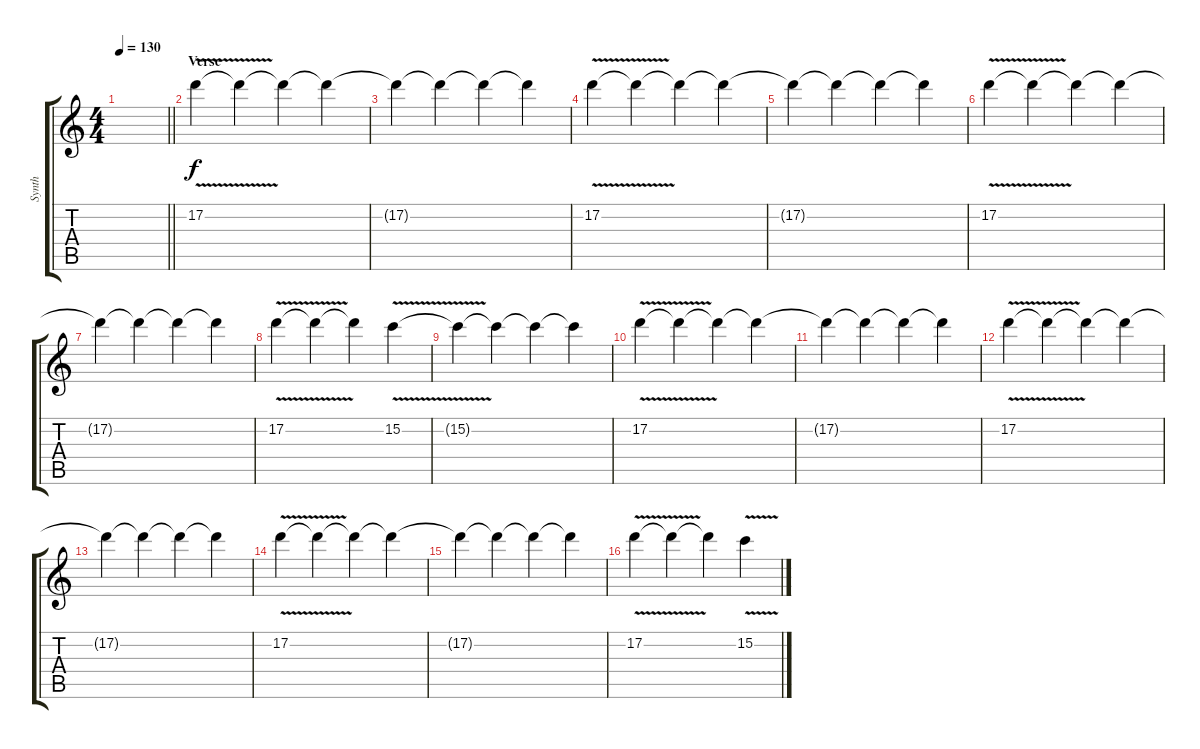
\track ("Synth" "Synth") {instrument electricguitarclean}
\staff {score tabs}
\tuning (D4 A3 F3 C3 G2 C2) {hide}
\ts (4 4)
\tempo 130
\clef g2
\barLineRight lightlight
\ks c
|
\section ("" "Verse")
17.2{v}.4 17.2{t}.4 17.2{t}.4 17.2{t}.4 |
17.2{t}.4 17.2{t}.4 17.2{t}.4 17.2{t}.4 |
17.2{v}.4 17.2{t}.4 17.2{t}.4 17.2{t}.4 |
17.2{t}.4 17.2{t}.4 17.2{t}.4 17.2{t}.4 |
17.2{v}.4 17.2{t}.4 17.2{t}.4 17.2{t}.4 |
17.2{t}.4 17.2{t}.4 17.2{t}.4 17.2{t}.4 |
17.2{v}.4 17.2{t}.4 17.2{t}.4 15.2{v}.4 |
15.2{t}.4 15.2{t}.4 15.2{t}.4 15.2{t}.4 |
17.2{v}.4 17.2{t}.4 17.2{t}.4 17.2{t}.4 |
17.2{t}.4 17.2{t}.4 17.2{t}.4 17.2{t}.4 |
17.2{v}.4 17.2{t}.4 17.2{t}.4 17.2{t}.4 |
17.2{t}.4 17.2{t}.4 17.2{t}.4 17.2{t}.4 |
17.2{v}.4 17.2{t}.4 17.2{t}.4 17.2{t}.4 |
17.2{t}.4 17.2{t}.4 17.2{t}.4 17.2{t}.4 |
17.2{v}.4 17.2{t}.4 17.2{t}.4 15.2{v}.4
